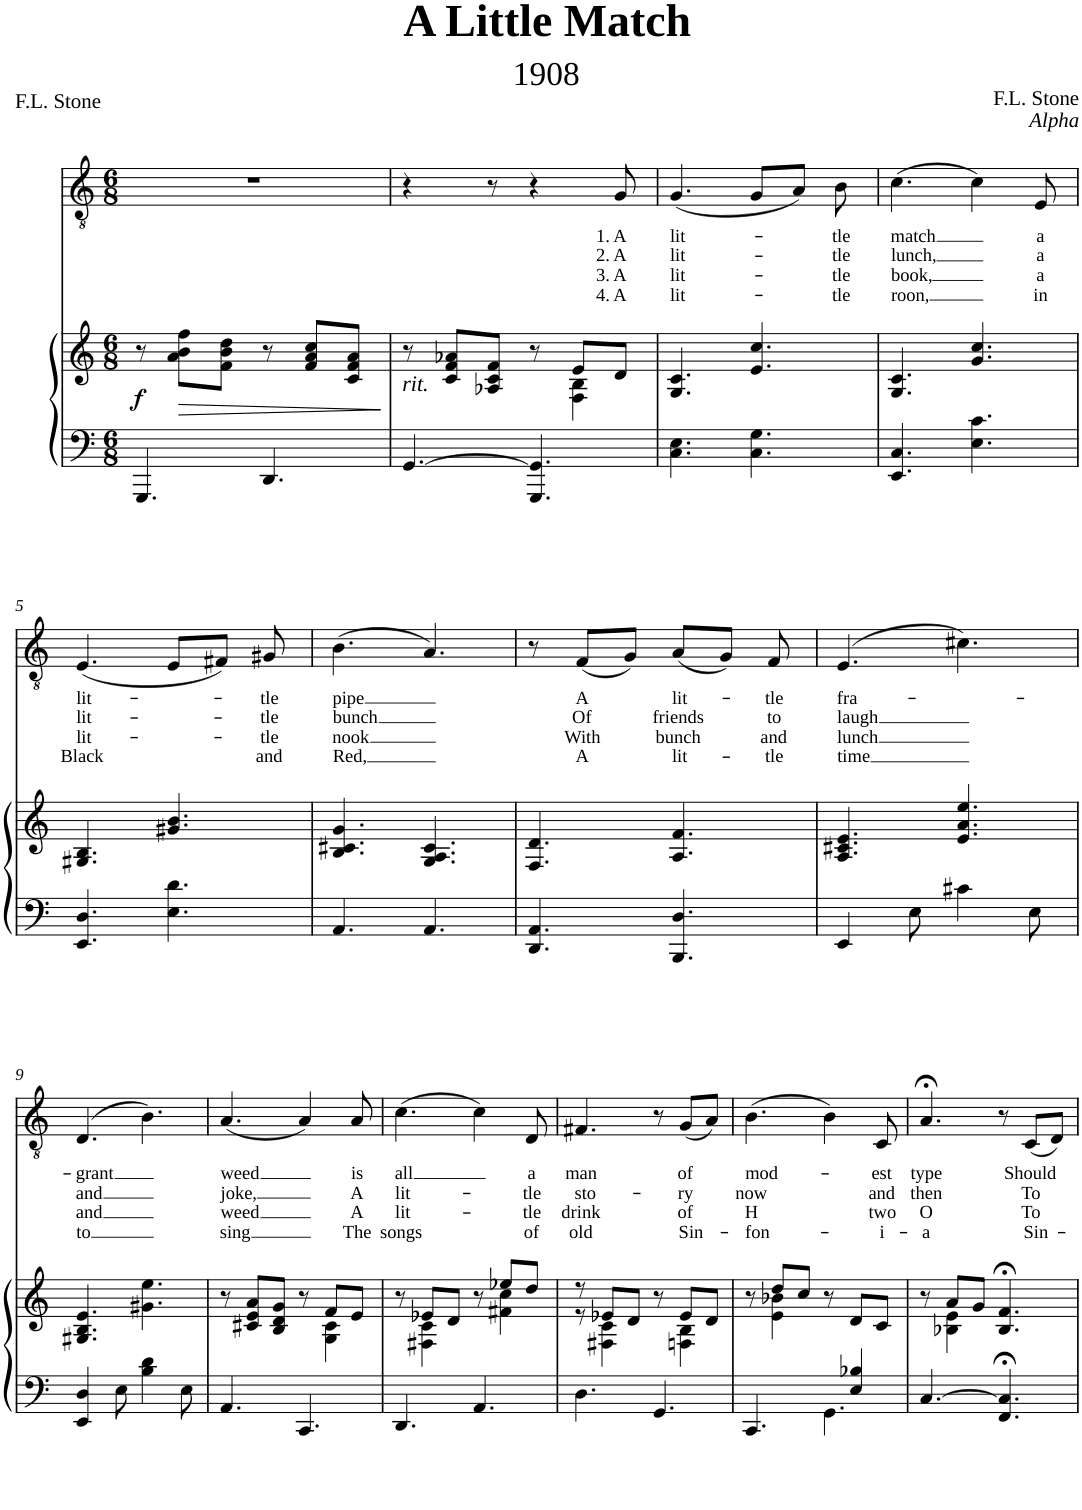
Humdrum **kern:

**kern	**kern	**dynam	**kern	**text	**text	**text	**text
*part2	*part2	*part2	*part1	*part1	*part1	*part1	*part1
*staff3	*staff2	*staff2/3	*staff1	*staff1	*staff1	*staff1	*staff1
*I"Piano	*	*	*I"Solo	*	*	*	*
*I'Pno	*	*	*	*	*	*	*
*clefF4	*clefG2	*	*clefGv2	*	*	*	*
*k[]	*k[]	*	*k[]	*	*	*	*
*M6/8	*M6/8	*	*M6/8	*	*	*	*
=1	=1	=1	=1	=1	=1	=1	=1
!	!	!LO:DY:b	!	!	!	!	!
4.GGG/	8r	f	2.r	.	.	.	.
!	!	!LO:HP:b	!	!	!	!	!
.	8a\ 8b\ 8ff\L	>	.	.	.	.	.
.	8f\ 8b\ 8dd\J	.	.	.	.	.	.
4.DD/	8r	.	.	.	.	.	.
.	8f/ 8a/ 8cc/L	.	.	.	.	.	.
.	8c/ 8f/ 8a/J	.	.	.	.	.	.
.	.	]	.	.	.	.	.
=2	=2	=2	=2	=2	=2	=2	=2
*	*^	*	*	*	*	*	*
!LO:TX:a:i:t=rit.	!	!	!	!	!	!	!	!
[>4.GG/	8r	2ryy	.	4r	.	.	.	.
.	8c/ 8f/ 8a-X/L	.	.	.	.	.	.	.
.	8A-X/ 8c/ 8f/J	.	.	8r	.	.	.	.
4.GGG/ 4.GG/]	8r	.	.	4r	.	.	.	.
.	8e/L	4F\ 4B\	.	.	.	.	.	.
!	!	!	!	!	!LO:LY:b	!LO:LY:b	!LO:LY:b	!LO:LY:b
.	8d/J	.	.	8G/	1. A	2. A	3. A	4. A
*	*v	*v	*	*	*	*	*	*
=3	=3	=3	=3	=3	=3	=3	=3
!	!	!	!	!LO:LY:b	!LO:LY:b	!LO:LY:b	!LO:LY:b
4.C\ 4.E\	4.G/ 4.c/	.	(4.G/	lit-	lit-	lit-	lit-
4.C\ 4.G\	4.e/ 4.cc/	.	8G/L	.	.	.	.
.	.	.	8A/J)	.	.	.	.
!	!	!	!	!LO:LY:b	!LO:LY:b	!LO:LY:b	!LO:LY:b
.	.	.	8B\	-tle	-tle	-tle	-tle
=4	=4	=4	=4	=4	=4	=4	=4
!	!	!	!	!LO:LY:b	!LO:LY:b	!LO:LY:b	!LO:LY:b
4.EE/ 4.C/	4.G/ 4.c/	.	(4.c\	match	lunch,	book,	roon,
4.E\ 4.c\	4.g/ 4.cc/	.	4c\)	.	.	.	.
!	!	!	!	!LO:LY:b	!LO:LY:b	!LO:LY:b	!LO:LY:b
.	.	.	8E/	a	a	a	in
!!LO:LB:g=z
=5	=5	=5	=5	=5	=5	=5	=5
!	!	!	!	!LO:LY:b	!LO:LY:b	!LO:LY:b	!LO:LY:b
4.EE/ 4.D/	4.G#X/ 4.B/	.	(4.E/	lit-	lit-	lit-	Black
4.E\ 4.d\	4.g#X/ 4.b/	.	8E/L	.	.	.	.
.	.	.	8F#X/J)	.	.	.	.
!	!	!	!	!LO:LY:b	!LO:LY:b	!LO:LY:b	!LO:LY:b
.	.	.	8G#X/	-tle	-tle	-tle	and
=6	=6	=6	=6	=6	=6	=6	=6
!	!	!	!	!LO:LY:b	!LO:LY:b	!LO:LY:b	!LO:LY:b
4.AA/	4.B/ 4.c#X/ 4.g/	.	(4.B\	pipe	bunch	nook	Red,
4.AA/	4.G/ 4.A/ 4.c#/	.	4.A/)	.	.	.	.
=7	=7	=7	=7	=7	=7	=7	=7
4.DD/ 4.AA/	4.F/ 4.d/	.	8r	.	.	.	.
!	!	!	!	!LO:LY:b	!LO:LY:b	!LO:LY:b	!LO:LY:b
.	.	.	(8F/L	A	Of	With	A
.	.	.	8G/J)	.	.	.	.
!	!	!	!	!LO:LY:b	!LO:LY:b	!LO:LY:b	!LO:LY:b
4.BBB/ 4.D/	4.A/ 4.f/	.	(8A/L	lit-	friends	bunch	lit-
.	.	.	8G/J)	.	.	.	.
!	!	!	!	!LO:LY:b	!LO:LY:b	!LO:LY:b	!LO:LY:b
.	.	.	8F/	-tle	to	and	-tle
=8	=8	=8	=8	=8	=8	=8	=8
!	!	!	!	!LO:LY:b	!LO:LY:b	!LO:LY:b	!LO:LY:b
4EE/	4.A/ 4.c#X/ 4.e/	.	(4.E/	fra-	laugh	lunch	time
8E\	.	.	.	.	.	.	.
4c#X\	4.e/ 4.a/ 4.ee/	.	4.c#X\)	.	.	.	.
8E\	.	.	.	.	.	.	.
!!LO:LB:g=z
=9	=9	=9	=9	=9	=9	=9	=9
!	!	!	!	!LO:LY:b	!LO:LY:b	!LO:LY:b	!LO:LY:b
4EE/ 4D/	4.G#X/ 4.B/ 4.e/	.	(4.D/	-grant	and	and	to
8E\	.	.	.	.	.	.	.
4B\ 4d\	4.g#X\ 4.ee\	.	4.B\)	.	.	.	.
8E\	.	.	.	.	.	.	.
=10	=10	=10	=10	=10	=10	=10	=10
*	*^	*	*	*	*	*	*
!	!	!	!	!	!LO:LY:b	!LO:LY:b	!LO:LY:b	!LO:LY:b
4.AA/	8r	2ryy	.	(4.A/	weed	joke,	weed	sing
.	8c#X/ 8e/ 8a/L	.	.	.	.	.	.	.
.	8B/ 8d/ 8g/J	.	.	.	.	.	.	.
4.CC/	8r	.	.	4A/)	.	.	.	.
.	8f/L	4G\ 4c#\	.	.	.	.	.	.
!	!	!	!	!	!LO:LY:b	!LO:LY:b	!LO:LY:b	!LO:LY:b
.	8e/J	.	.	8A/	is	A	A	The
=11	=11	=11	=11	=11	=11	=11	=11	=11
!	!	!	!	!	!LO:LY:b	!LO:LY:b	!LO:LY:b	!LO:LY:b
4.DD/	8r	8ryy	.	(4.c\	all	lit-	lit-	songs
.	8e-X/L	4F#X\ 4c\	.	.	.	.	.	.
.	8d/J	.	.	.	.	.	.	.
4.AA/	8r	8ryy	.	4c\)	.	.	.	.
.	8ee-X/L	4f#X\ 4cc\	.	.	.	.	.	.
!	!	!	!	!	!LO:LY:b	!LO:LY:b	!LO:LY:b	!LO:LY:b
.	8dd/J	.	.	8D/	a	-tle	-tle	of
=12	=12	=12	=12	=12	=12	=12	=12	=12
!	!	!	!	!	!LO:LY:b	!LO:LY:b	!LO:LY:b	!LO:LY:b
4.D\	8r	8r	.	4.F#X/	man	sto-	drink	old
.	8e-X/L	4F#X\ 4c\	.	.	.	.	.	.
.	8d/J	.	.	.	.	.	.	.
4.GG/	8r	8ryy	.	8r	.	.	.	.
!	!	!	!	!	!LO:LY:b	!LO:LY:b	!LO:LY:b	!LO:LY:b
.	8e-/L	4Fn\ 4B\	.	(8G/L	of	-ry	of	Sin-
.	8d/J	.	.	8A/J)	.	.	.	.
=13	=13	=13	=13	=13	=13	=13	=13	=13
*^	*	*	*	*	*	*	*	*
!	!	!	!	!	!	!LO:LY:b	!LO:LY:b	!LO:LY:b	!LO:LY:b
4.CC/	2ryy	8r	8ryy	.	(4.B\	mod-	now	H	-fon-
.	.	8dd/L	4e\ 4b-X\	.	.	.	.	.	.
.	.	8cc/J	.	.	.	.	.	.	.
4.GG\	.	8r	4.ryy	.	4B\)	.	.	.	.
.	4E/ 4B-X/	8d/L	.	.	.	.	.	.	.
!	!	!	!	!	!	!LO:LY:b	!LO:LY:b	!LO:LY:b	!LO:LY:b
.	.	8c/J	.	.	8C/	-est	and	two	-i-
*v	*v	*	*	*	*	*	*	*	*
=14	=14	=14	=14	=14	=14	=14	=14	=14
!	!	!	!	!	!LO:LY:b	!LO:LY:b	!LO:LY:b	!LO:LY:b
[>4.C/	8r	8ryy	.	4.A;</	type	then	O	-a
.	8a/L	4B-X\ 4e\	.	.	.	.	.	.
.	8g/J	.	.	.	.	.	.	.
4.FF/;< 4.C/];<	4.B-/;< 4.f/;<	4.ryy	.	8r	.	.	.	.
!	!	!	!	!	!LO:LY:b	!LO:LY:b	!LO:LY:b	!LO:LY:b
.	.	.	.	(8C/L	Should	To	To	Sin-
.	.	.	.	8D/J)	.	.	.	.
*	*v	*v	*	*	*	*	*	*
=	=	=	=	=	=	=	=
*-	*-	*-	*-	*-	*-	*-	*-
